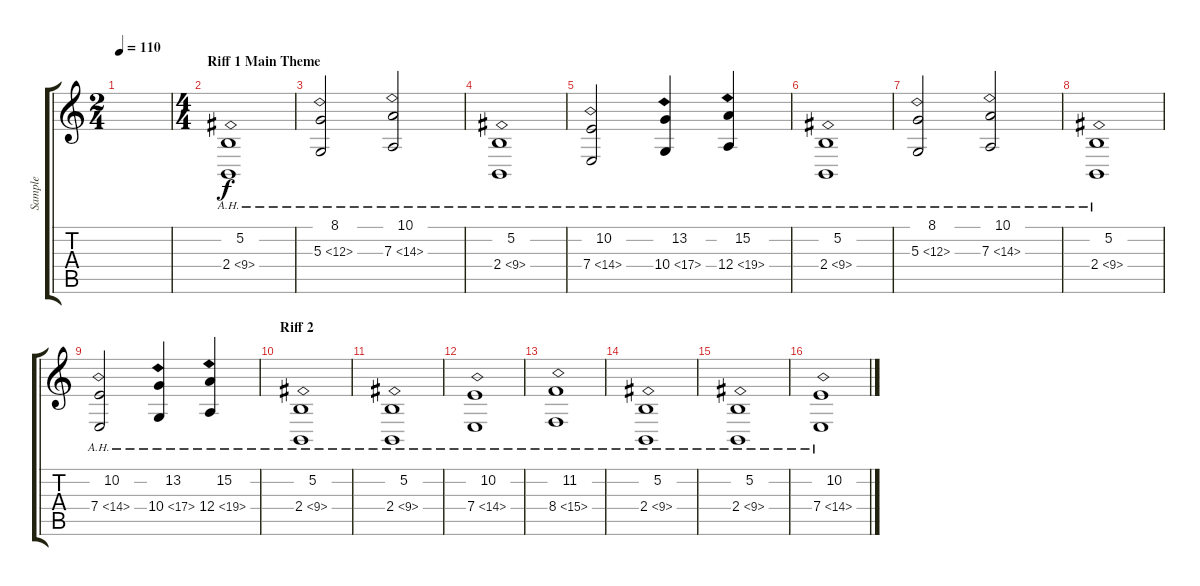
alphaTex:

\track ("Sample" "Sample") {instrument stringensemble1}
\staff {score tabs}
\tuning (B3 Gb3 D3 A2 E2 B1) {hide}
\ts (2 4)
\tempo 110
\clef g2
\ks c
|
\ts (4 4)
\section ("" "Riff 1 Main Theme")
(5.2 2.4{ah 7}).1 |
(8.1 5.3{ah 7}).2 (10.1 7.3{ah 7}).2 |
(5.2 2.4{ah 7}).1 |
(10.2 7.4{ah 7}).2 (13.2 10.4{ah 7}).4 (15.2 12.4{ah 7}).4 |
(5.2 2.4{ah 7}).1 |
(8.1 5.3{ah 7}).2 (10.1 7.3{ah 7}).2 |
(5.2 2.4{ah 7}).1 |
(10.2 7.4{ah 7}).2 (13.2 10.4{ah 7}).4 (15.2 12.4{ah 7}).4 |
\section ("" "Riff 2")
(5.2 2.4{ah 7}).1 |
(5.2 2.4{ah 7}).1 |
(10.2 7.4{ah 7}).1 |
(11.2 8.4{ah 7}).1 |
(5.2 2.4{ah 7}).1 |
(5.2 2.4{ah 7}).1 |
(10.2 7.4{ah 7}).1
